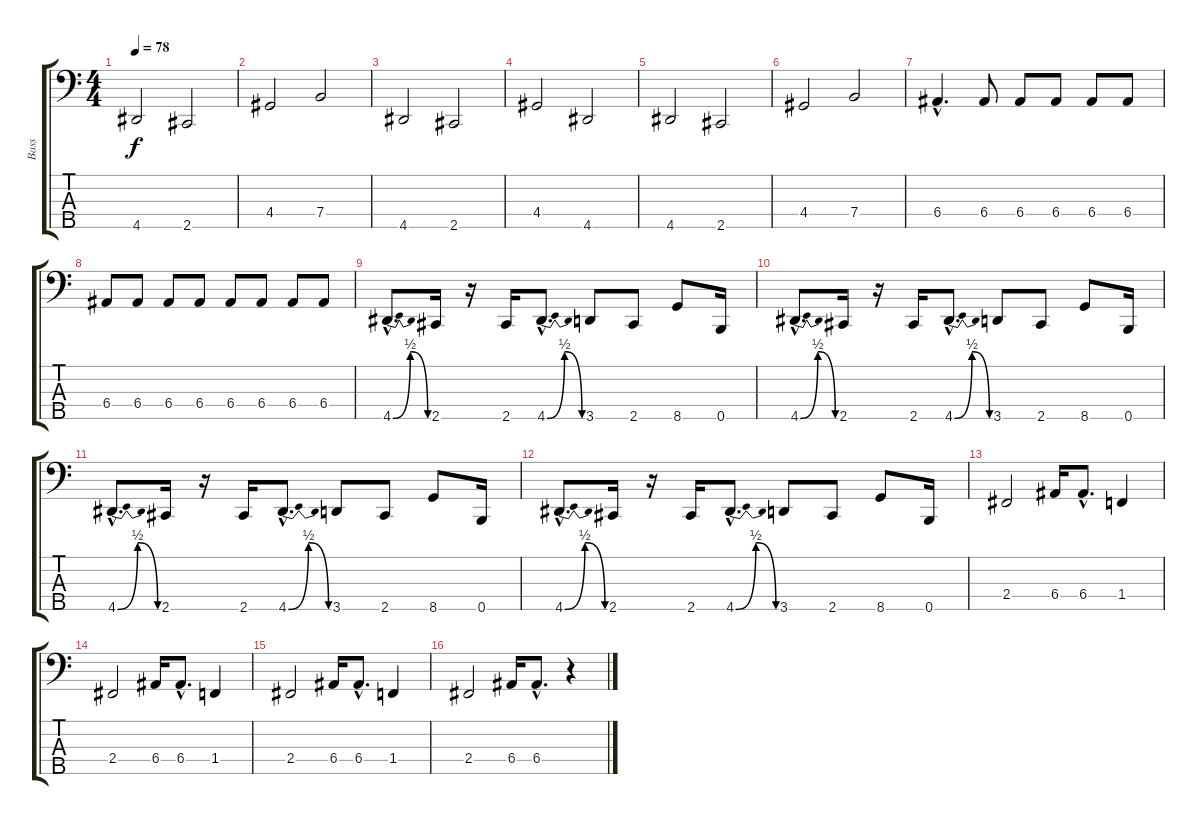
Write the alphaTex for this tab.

\track ("Bass" "Bass") {instrument electricbassfinger}
\staff {score tabs}
\tuning (G2 D2 A1 E1 B0) {hide}
\ts (4 4)
\tempo 78
\clef f4
\ks c
4.5.2{dy f} 2.5.2 |
4.4.2 7.4.2 |
4.5.2 2.5.2 |
4.4.2 4.5.2 |
4.5.2 2.5.2 |
4.4.2 7.4.2 |
6.4{hac}.4{d} 6.4.8 6.4.8 6.4.8 6.4.8 6.4.8 |
6.4.8 6.4.8 6.4.8 6.4.8 6.4.8 6.4.8 6.4.8 6.4.8 |
4.5{be (bendrelease 0 0 30 2 30 2 60 0) hac}.8{d} 2.5.16 r.16 2.5.16 4.5{be (bendrelease 0 0 30 2 30 2 60 0) hac}.8{d} 3.5.8 2.5.8 8.5.8 0.5.16 |
4.5{be (bendrelease 0 0 30 2 30 2 60 0) hac}.8{d} 2.5.16 r.16 2.5.16 4.5{be (bendrelease 0 0 30 2 30 2 60 0) hac}.8{d} 3.5.8 2.5.8 8.5.8 0.5.16 |
4.5{be (bendrelease 0 0 30 2 30 2 60 0) hac}.8{d} 2.5.16 r.16 2.5.16 4.5{be (bendrelease 0 0 30 2 30 2 60 0) hac}.8{d} 3.5.8 2.5.8 8.5.8 0.5.16 |
4.5{be (bendrelease 0 0 30 2 30 2 60 0) hac}.8{d} 2.5.16 r.16 2.5.16 4.5{be (bendrelease 0 0 30 2 30 2 60 0) hac}.8{d} 3.5.8 2.5.8 8.5.8 0.5.16 |
2.4.2 6.4.16 6.4{hac}.8{d} 1.4.4 |
2.4.2 6.4.16 6.4{hac}.8{d} 1.4.4 |
2.4.2 6.4.16 6.4{hac}.8{d} 1.4.4 |
2.4.2 6.4.16 6.4{hac}.8{d} r.4
